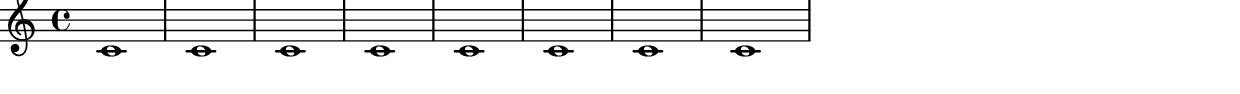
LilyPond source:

%% Generated by lilypond-book
%% Options: [exampleindent=10.16\mm,indent=0\mm,line-width=160\mm,paper-height=845.047\pt,paper-width=597.508\pt,papersize='(cons (* 597.508 pt) (* 845.047 pt))]
\include "lilypond-book-preamble.ly"


% ****************************************************************
% Start cut-&-pastable-section
% ****************************************************************

#(ly:set-option 'eps-box-padding 3.000000)



\paper {
  #(set-paper-size '(cons (* 597.508 pt) (* 845.047 pt)))
  indent = 0\mm
  line-width = 160\mm
  % offset the left padding, also add 1mm as lilypond creates cropped
  % images with a little space on the right
  line-width = #(- line-width (* mm  3.000000) (* mm 1))
}

\layout {
  
}




% ****************************************************************
% ly snippet:
% ****************************************************************
\sourcefilename "/lilypond-2.25.16/input/regression/fret-diagrams-fingering.ly"
\sourcefileline 0
\version "2.19.8"

\header {
  texidoc="
Finger labels can be added, either in dots or below strings.
Dot color can be changed globally or on a per-dot basis,
and fingering label font size can be adjusted.

"
}

\layout { ragged-right = ##t }

<<
  \chords {
    c1 |
    c1 |
    c1 |
    c1 |
    c1 |
    c1 |
    c1 |
    c1
  }

  \new Voice {
    \textLengthOn
     %% C major for guitar,  verbose style
    \override TextScript.fret-diagram-details.finger-code = #'below-string
    c'1 ^\markup {
            \fret-diagram-verbose #'((mute 6)
                                     (place-fret 5 3 1)
                                     (place-fret 4 5 2)
                                     (place-fret 3 5 3)
                                     (place-fret 2 5 4)
                                     (place-fret 1 3 1)
                                     (barre 5 1 3))}

     %% C major for guitar,  verbose style
    \override TextScript.fret-diagram-details.string-label-font-mag = #0.4
    c'1 ^\markup {
            \fret-diagram-verbose #'((mute 6)
                                     (place-fret 5 3 1)
                                     (place-fret 4 5 2)
                                     (place-fret 3 5 3)
                                     (place-fret 2 5 4)
                                     (place-fret 1 3 1)
                                     (barre 5 1 3))}

     %% C major for guitar, verbose style
    \override TextScript.fret-diagram-details.finger-code = #'in-dot
    c' ^\markup {
            \fret-diagram-verbose #'((mute 6)
                                     (place-fret 5 3 1)
                                     (place-fret 4 5 2)
                                     (place-fret 3 5 3)
                                     (place-fret 2 5 4)
                                     (place-fret 1 3 1)
                                     (barre 5 1 3))}

     %% C major for guitar, verbose style
    \once \override TextScript.fret-diagram-details.dot-color = #'white
    c' ^\markup {
            \fret-diagram-verbose #'((mute 6)
                                     (place-fret 5 3 1)
                                     (place-fret 4 5 2)
                                     (place-fret 3 5 3)
                                     (place-fret 2 5 4)
                                     (place-fret 1 3 1)
                                     (barre 5 1 3))}

     %% C major for guitar,  verbose style
    \once \override TextScript.fret-diagram-details.dot-label-font-mag = #0.75
    c'1 ^\markup {
            \fret-diagram-verbose #'((mute 6)
                                     (place-fret 5 3 1)
                                     (place-fret 4 5 2)
                                     (place-fret 3 5 3)
                                     (place-fret 2 5 4)
                                     (place-fret 1 3 1)
                                     (barre 5 1 3))}
     %% C major for guitar, verbose style
     %% dot color inversion, white on black
    \once \override TextScript.fret-diagram-details.dot-color = #'black
    c' ^\markup {
            \fret-diagram-verbose #'((mute 6)
                                     (place-fret 5 3 1 inverted)
                                     (place-fret 4 5 2)
                                     (place-fret 3 5 3 inverted)
                                     (place-fret 2 5 4)
                                     (place-fret 1 3 1)
                                     (barre 5 1 3))}
     %% C major for guitar, verbose style
     %% dot color inversion, black on white
    \once \override TextScript.fret-diagram-details.dot-color = #'white
    c' ^\markup {
            \fret-diagram-verbose #'((mute 6)
                                     (place-fret 5 3 1 inverted)
                                     (place-fret 4 5 2)
                                     (place-fret 3 5 3 inverted)
                                     (place-fret 2 5 4)
                                     (place-fret 1 3 1)
                                     (barre 5 1 3))}
     %% C major for guitar, verbose style
     %% dot color inversion, global setting and per-dot
    \once \override TextScript.fret-diagram-details.dot-color = #'grey
    \once \override TextScript.size = #1.4
    c' ^\markup {
            \fret-diagram-verbose #'((mute 6)
                                     (place-fret 5 3 1 inverted)
                                     (place-fret 4 5 2 red)
                                     (place-fret 3 5 3 inverted)
                                     (place-fret 2 5 4 red inverted)
                                     (place-fret 1 3 1)
                                     (barre 5 1 3))}
 }
>>



% ****************************************************************
% end ly snippet
% ****************************************************************
